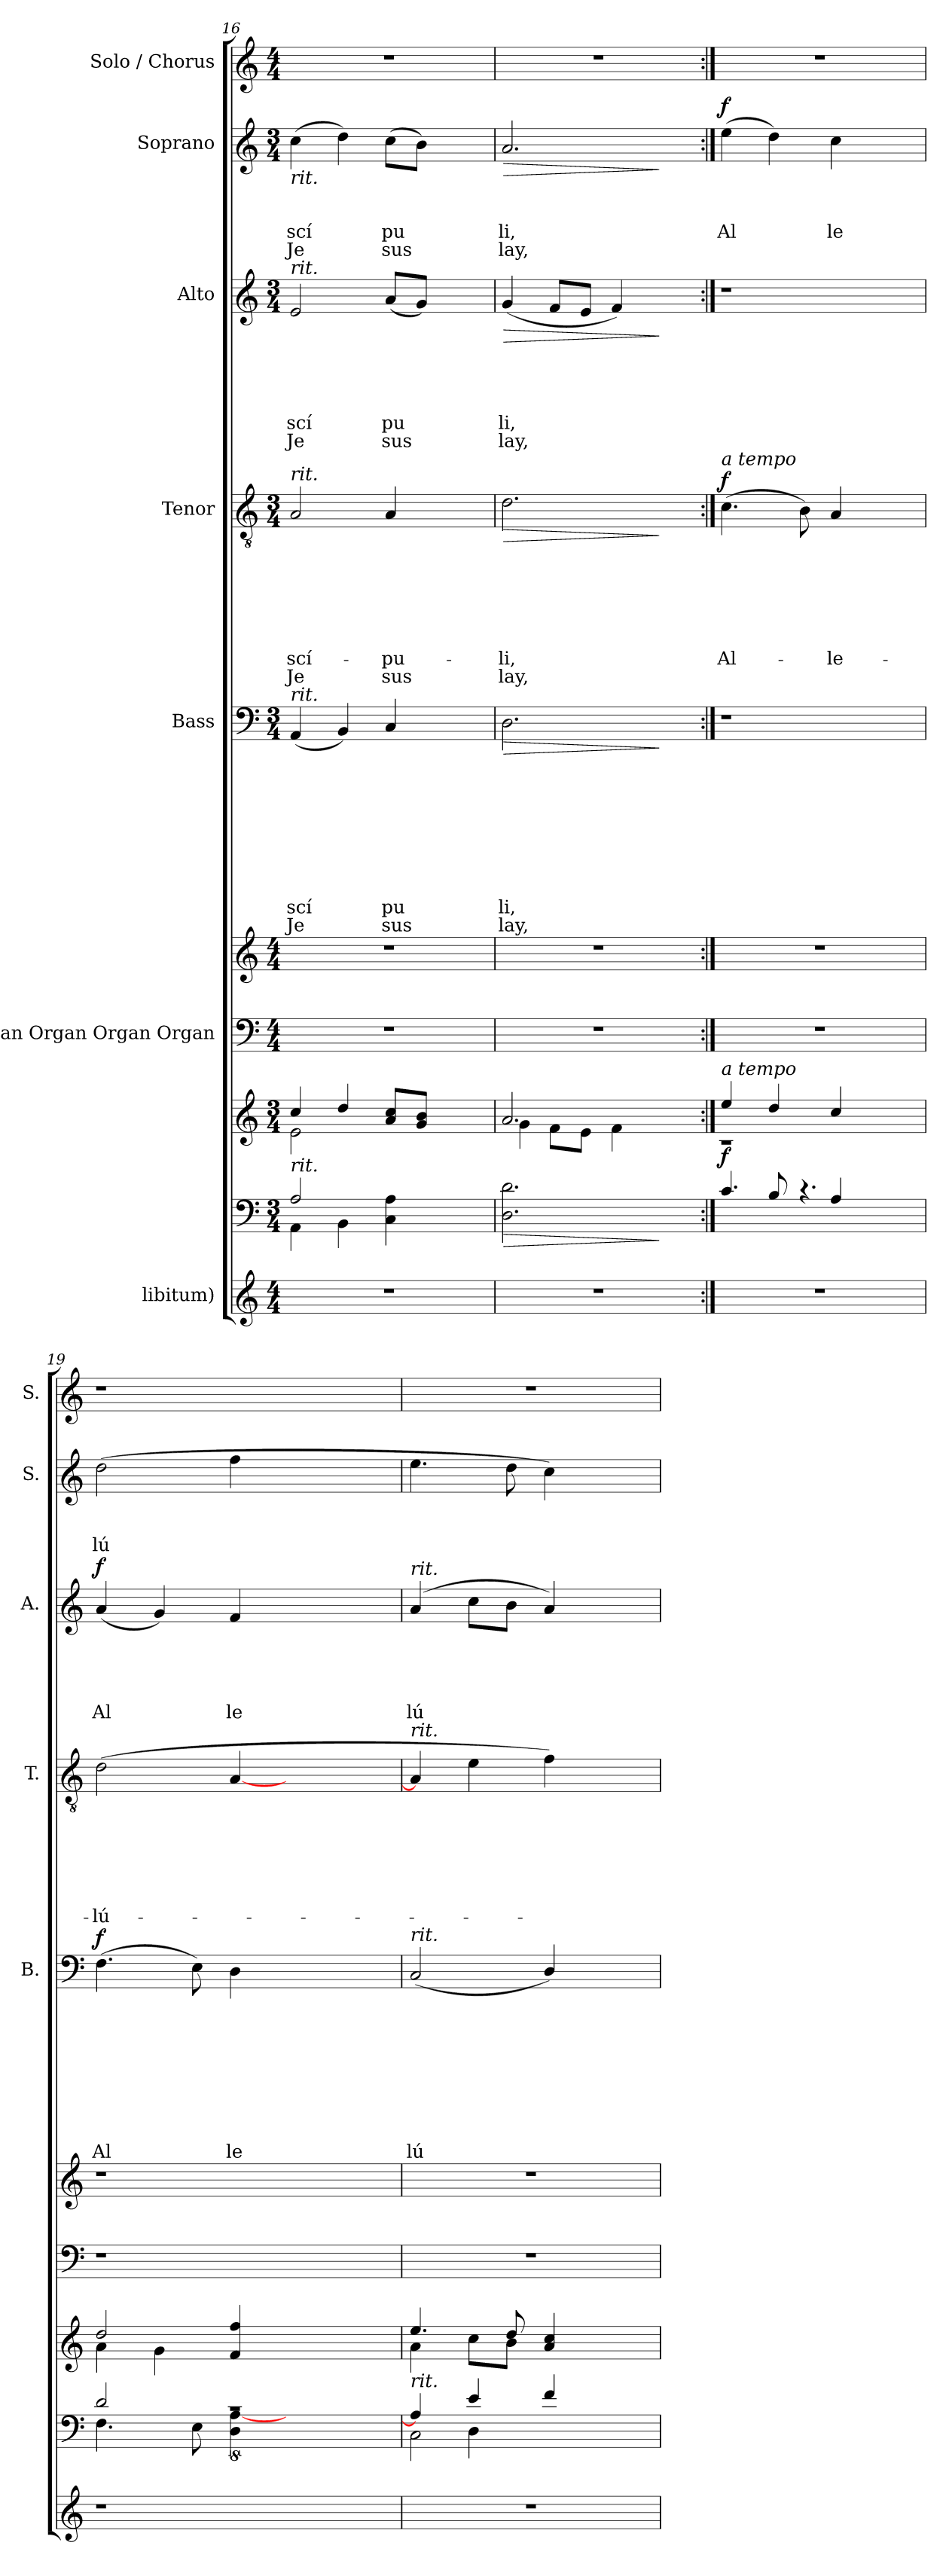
**kern	**kern	**dynam	**kern	**kern	**kern	**kern	**text	**text	**text	**text	**text	**text	**text	**text	**text	**text	**dynam	**kern	**text	**text	**text	**text	**text	**text	**text	**text	**dynam	**kern	**text	**text	**text	**text	**text	**text	**dynam	**kern	**text	**text	**text	**text	**dynam	**kern
*part9	*part8	*part8	*part7	*part6	*part6	*part5	*part5	*part5	*part5	*part5	*part5	*part5	*part5	*part5	*part5	*part5	*part5	*part4	*part4	*part4	*part4	*part4	*part4	*part4	*part4	*part4	*part4	*part3	*part3	*part3	*part3	*part3	*part3	*part3	*part3	*part2	*part2	*part2	*part2	*part2	*part2	*part1
*staff10	*staff9	*staff9	*staff8	*staff7	*staff6	*staff5	*staff5	*staff5	*staff5	*staff5	*staff5	*staff5	*staff5	*staff5	*staff5	*staff5	*staff5	*staff4	*staff4	*staff4	*staff4	*staff4	*staff4	*staff4	*staff4	*staff4	*staff4	*staff3	*staff3	*staff3	*staff3	*staff3	*staff3	*staff3	*staff3	*staff2	*staff2	*staff2	*staff2	*staff2	*staff2	*staff1
*I"libitum)	*	*	*	*I"Organ Organ Organ Organ	*	*I"Bass	*	*	*	*	*	*	*	*	*	*	*	*I"Tenor	*	*	*	*	*	*	*	*	*	*I"Alto	*	*	*	*	*	*	*	*I"Soprano	*	*	*	*	*	*I"Solo / Chorus
*	*	*	*	*	*	*I'B.	*	*	*	*	*	*	*	*	*	*	*	*I'T.	*	*	*	*	*	*	*	*	*	*I'A.	*	*	*	*	*	*	*	*I'S.	*	*	*	*	*	*I'S.
!!LO:PB:g=z
*clefG2	*clefF4	*	*clefG2	*clefF4	*clefG2	*clefF4	*	*	*	*	*	*	*	*	*	*	*	*clefGv2	*	*	*	*	*	*	*	*	*	*clefG2	*	*	*	*	*	*	*	*clefG2	*	*	*	*	*	*clefG2
*k[]	*k[]	*	*k[]	*k[]	*k[]	*k[]	*	*	*	*	*	*	*	*	*	*	*	*k[]	*	*	*	*	*	*	*	*	*	*k[]	*	*	*	*	*	*	*	*k[]	*	*	*	*	*	*k[]
*C:	*C:	*	*C:	*C:	*C:	*C:	*	*	*	*	*	*	*	*	*	*	*	*C:	*	*	*	*	*	*	*	*	*	*C:	*	*	*	*	*	*	*	*C:	*	*	*	*	*	*C:
*M4/4	*M3/4	*	*M3/4	*M4/4	*M4/4	*M3/4	*	*	*	*	*	*	*	*	*	*	*	*M3/4	*	*	*	*	*	*	*	*	*	*M3/4	*	*	*	*	*	*	*	*M3/4	*	*	*	*	*	*M4/4
=16	=16	=16	=16	=16	=16	=16	=16	=16	=16	=16	=16	=16	=16	=16	=16	=16	=16	=16	=16	=16	=16	=16	=16	=16	=16	=16	=16	=16	=16	=16	=16	=16	=16	=16	=16	=16	=16	=16	=16	=16	=16	=16
*	*^	*	*^	*	*	*	*	*	*	*	*	*	*	*	*	*	*	*	*	*	*	*	*	*	*	*	*	*	*	*	*	*	*	*	*	*	*	*	*	*	*	*
!	!	!	!	!	!	!	!	!	!	!	!	!	!	!	!	!	!	!	!	!	!	!	!	!	!	!	!	!	!	!	!	!	!	!	!	!	!	!LO:TX:b:i:t=rit.	!	!	!	!	!	!
!	!	!	!	!	!	!	!	!	!	!	!	!	!	!	!	!	!	!	!	!	!	!	!	!	!	!	!	!	!	!LO:TX:a:i:t=rit.	!	!	!	!	!	!	!	!	!	!	!	!	!	!
!	!	!	!	!	!	!	!	!	!	!	!	!	!	!	!	!	!	!	!	!LO:TX:a:i:t=rit.	!	!	!	!	!	!	!	!	!	!	!	!	!	!	!	!	!	!	!	!	!	!	!	!
!	!	!	!	!	!	!	!	!LO:TX:a:i:t=rit.	!	!	!	!	!	!	!	!	!	!	!	!	!	!	!	!	!	!	!	!	!	!	!	!	!	!	!	!	!	!	!	!	!	!	!	!
!	!LO:TX:a:i:t=rit.	!	!	!	!	!	!	!	!	!	!	!	!	!	!	!	!	!	!	!	!	!	!	!	!	!	!	!	!	!	!	!	!	!	!	!	!	!	!	!	!	!	!	!
!	!	!	!	!	!	!	!	!	!	!	!	!	!	!	!	!	!LO:LY:b	!LO:LY:b	!	!	!	!	!	!	!	!	!LO:LY:b	!LO:LY:b	!	!	!	!	!	!	!LO:LY:b	!LO:LY:b	!	!	!	!	!LO:LY:b	!LO:LY:b	!	!
1r	2A/	4AA\	.	2e\	4cc/	1r	1r	(<4AA/	.	.	.	.	.	.	.	.	scí	Je	.	2A/	.	.	.	.	.	.	-scí-	Je	.	2e/	.	.	.	.	scí	Je	.	(>4cc\	.	.	-scí	Je	.	1r
.	.	4BB\	.	.	4dd/	.	.	4BB/)	.	.	.	.	.	.	.	.	.	.	.	.	.	.	.	.	.	.	.	.	.	.	.	.	.	.	.	.	.	4dd\)	.	.	.	.	.	.
!	!	!	!	!	!	!	!	!	!	!	!	!	!	!	!	!	!LO:LY:b	!LO:LY:b	!	!	!	!	!	!	!	!	!LO:LY:b	!LO:LY:b	!	!	!	!	!	!	!LO:LY:b	!LO:LY:b	!	!	!	!	!LO:LY:b	!LO:LY:b	!	!
.	4ryy	4C\ 4A\	.	4ryy	8a/ 8cc/L	.	.	4C/	.	.	.	.	.	.	.	.	pu	sus	.	4A/	.	.	.	.	.	.	-pu-	sus	.	(<8a/L	.	.	.	.	pu	sus	.	(>8cc\L	.	.	pu	sus	.	.
.	.	.	.	.	8g/ 8b/J	.	.	.	.	.	.	.	.	.	.	.	.	.	.	.	.	.	.	.	.	.	.	.	.	8g/J)	.	.	.	.	.	.	.	8b\J)	.	.	.	.	.	.
.	4ryy	4ryy	.	4ryy	4ryy	.	.	4ryy	.	.	.	.	.	.	.	.	.	.	.	4ryy	.	.	.	.	.	.	.	.	.	4ryy	.	.	.	.	.	.	.	4ryy	.	.	.	.	.	.
=17	=17	=17	=17	=17	=17	=17	=17	=17	=17	=17	=17	=17	=17	=17	=17	=17	=17	=17	=17	=17	=17	=17	=17	=17	=17	=17	=17	=17	=17	=17	=17	=17	=17	=17	=17	=17	=17	=17	=17	=17	=17	=17	=17	=17
!	!	!	!LO:HP:b	!	!	!	!	!	!	!	!	!	!	!	!	!	!LO:LY:b	!LO:LY:b	!LO:HP:b	!	!	!	!	!	!	!	!LO:LY:b	!LO:LY:b	!LO:HP:b	!	!	!	!	!	!LO:LY:b	!LO:LY:b	!LO:HP:b	!	!	!	!LO:LY:b	!LO:LY:b	!LO:HP:b	!
*	*v	*v	*	*	*	*	*	*	*	*	*	*	*	*	*	*	*	*	*	*	*	*	*	*	*	*	*	*	*	*	*	*	*	*	*	*	*	*	*	*	*	*	*	*
1r	2.D\ 2.d\	>	2.a/	4g\	1r	1r	2.D\	.	.	.	.	.	.	.	.	li,	lay,	>	2.d\	.	.	.	.	.	.	-li,	lay,	>	(<4g/	.	.	.	.	li,	lay,	>	2.a/	.	.	li,	lay,	>	1r
.	.	.	.	8f\L	.	.	.	.	.	.	.	.	.	.	.	.	.	.	.	.	.	.	.	.	.	.	.	.	8f/L	.	.	.	.	.	.	.	.	.	.	.	.	.	.
.	.	.	.	8e\J	.	.	.	.	.	.	.	.	.	.	.	.	.	.	.	.	.	.	.	.	.	.	.	.	8e/J	.	.	.	.	.	.	.	.	.	.	.	.	.	.
.	.	.	.	4f\	.	.	.	.	.	.	.	.	.	.	.	.	.	.	.	.	.	.	.	.	.	.	.	.	4f/)	.	.	.	.	.	.	.	.	.	.	.	.	.	.
.	4ryy	]	4ryy	4ryy	.	.	4ryy	.	.	.	.	.	.	.	.	.	.	]	4ryy	.	.	.	.	.	.	.	.	]	4ryy	.	.	.	.	.	.	]	4ryy	.	.	.	.	]	.
=18:|!	=18:|!	=18:|!	=18:|!	=18:|!	=18:|!	=18:|!	=18:|!	=18:|!	=18:|!	=18:|!	=18:|!	=18:|!	=18:|!	=18:|!	=18:|!	=18:|!	=18:|!	=18:|!	=18:|!	=18:|!	=18:|!	=18:|!	=18:|!	=18:|!	=18:|!	=18:|!	=18:|!	=18:|!	=18:|!	=18:|!	=18:|!	=18:|!	=18:|!	=18:|!	=18:|!	=18:|!	=18:|!	=18:|!	=18:|!	=18:|!	=18:|!	=18:|!	=18:|!
*	*^	*	*	*	*	*	*	*	*	*	*	*	*	*	*	*	*	*	*	*	*	*	*	*	*	*	*	*	*	*	*	*	*	*	*	*	*	*	*	*	*	*	*
!	!	!	!	!	!	!	!	!	!	!	!	!	!	!	!	!	!	!	!	!LO:TX:a:i:t=a tempo	!	!	!	!	!	!	!	!	!	!	!	!	!	!	!	!	!	!	!	!	!	!	!	!
!	!	!	!	!LO:TX:a:i:t=a tempo	!	!	!	!	!	!	!	!	!	!	!	!	!	!	!	!	!	!	!	!	!	!	!	!	!	!	!	!	!	!	!	!	!	!	!	!	!	!	!	!
!	!	!	!LO:DY:a	!	!LO:N:vis=1	!	!	!LO:N:vis=1	!	!	!	!	!	!	!	!	!	!	!	!	!	!	!	!	!	!	!LO:LY:b	!	!LO:DY:a	!LO:N:vis=1	!	!	!	!	!	!	!	!	!	!	!LO:LY:b	!	!LO:DY:a	!
1r	4.c/	4ryy	f	4ee/	2.rc	1r	1r	2.r	.	.	.	.	.	.	.	.	.	.	.	(>4.c\	.	.	.	.	.	.	Al-	.	f	2.r	.	.	.	.	.	.	.	(>4ee\	.	.	Al	.	f	1r
.	.	8B/	.	4dd/	.	.	.	.	.	.	.	.	.	.	.	.	.	.	.	.	.	.	.	.	.	.	.	.	.	.	.	.	.	.	.	.	.	4dd\)	.	.	.	.	.	.
.	4.rc	8ryy	.	.	.	.	.	.	.	.	.	.	.	.	.	.	.	.	.	8B\)	.	.	.	.	.	.	.	.	.	.	.	.	.	.	.	.	.	.	.	.	.	.	.	.
!	!	!	!	!	!	!	!	!	!	!	!	!	!	!	!	!	!	!	!	!	!	!	!	!	!	!	!LO:LY:b	!	!	!	!	!	!	!	!	!	!	!	!	!	!LO:LY:b	!	!	!
.	.	4A/	.	4cc/	.	.	.	.	.	.	.	.	.	.	.	.	.	.	.	4A/	.	.	.	.	.	.	-le-	.	.	.	.	.	.	.	.	.	.	4cc\	.	.	le	.	.	.
.	4ryy	4ryy	.	4ryy	4ryy	.	.	4ryy	.	.	.	.	.	.	.	.	.	.	.	4ryy	.	.	.	.	.	.	.	.	.	4ryy	.	.	.	.	.	.	.	4ryy	.	.	.	.	.	.
=19	=19	=19	=19	=19	=19	=19	=19	=19	=19	=19	=19	=19	=19	=19	=19	=19	=19	=19	=19	=19	=19	=19	=19	=19	=19	=19	=19	=19	=19	=19	=19	=19	=19	=19	=19	=19	=19	=19	=19	=19	=19	=19	=19	=19
!	!	!	!	!	!	!	!	!	!	!	!	!	!	!	!	!	!LO:LY:b	!	!LO:DY:a	!	!	!	!	!	!	!	!LO:LY:b	!	!	!	!	!	!	!	!LO:LY:b	!	!LO:DY:a	!	!	!	!LO:LY:b	!	!	!
1r	2d/	4.F\	.	2dd/	4a\	1r	1r	(>4.F\	.	.	.	.	.	.	.	.	Al	.	f	(>2d\	.	.	.	.	.	.	-lú-	.	.	(<4a/	.	.	.	.	Al	.	f	(>2dd\	.	.	lú	.	.	1r
.	.	.	.	.	4g\	.	.	.	.	.	.	.	.	.	.	.	.	.	.	.	.	.	.	.	.	.	.	.	.	4g/)	.	.	.	.	.	.	.	.	.	.	.	.	.	.
.	.	8E\	.	.	.	.	.	8E\)	.	.	.	.	.	.	.	.	.	.	.	.	.	.	.	.	.	.	.	.	.	.	.	.	.	.	.	.	.	.	.	.	.	.	.	.
!	!	!	!	!	!	!	!	!	!	!	!	!	!	!	!	!	!LO:LY:b	!	!	!	!	!	!	!	!	!	!	!	!	!	!	!	!	!	!LO:LY:b	!	!	!	!	!	!	!	!	!
.	8%5rc	4D\ [>4A\	.	4.ryy	4f/ 4ff/	.	.	4D\	.	.	.	.	.	.	.	.	le	.	.	[<4A/	.	.	.	.	.	.	.	.	.	4f/	.	.	.	.	le	.	.	4ff\	.	.	.	.	.	.
.	.	4.ryy	.	.	4.ryy	.	.	4.ryy	.	.	.	.	.	.	.	.	.	.	.	4.ryy	.	.	.	.	.	.	.	.	.	4.ryy	.	.	.	.	.	.	.	4.ryy	.	.	.	.	.	.
.	.	.	.	4ryy	.	.	.	.	.	.	.	.	.	.	.	.	.	.	.	.	.	.	.	.	.	.	.	.	.	.	.	.	.	.	.	.	.	.	.	.	.	.	.	.
8ryy	.	.	.	.	.	8ryy	8ryy	.	.	.	.	.	.	.	.	.	.	.	.	.	.	.	.	.	.	.	.	.	.	.	.	.	.	.	.	.	.	.	.	.	.	.	.	8ryy
=20	=20	=20	=20	=20	=20	=20	=20	=20	=20	=20	=20	=20	=20	=20	=20	=20	=20	=20	=20	=20	=20	=20	=20	=20	=20	=20	=20	=20	=20	=20	=20	=20	=20	=20	=20	=20	=20	=20	=20	=20	=20	=20	=20	=20
*	*	*^	*	*	*	*	*	*	*	*	*	*	*	*	*	*	*	*	*	*	*	*	*	*	*	*	*	*	*	*	*	*	*	*	*	*	*	*	*	*	*	*	*	*
!	!	!	!	!	!	!	!	!	!	!	!	!	!	!	!	!	!	!	!	!	!	!	!	!	!	!	!	!	!	!	!LO:TX:a:i:t=rit.	!	!	!	!	!	!	!	!	!	!	!	!	!	!
!	!	!	!	!	!	!	!	!	!	!	!	!	!	!	!	!	!	!	!	!	!LO:TX:a:i:t=rit.	!	!	!	!	!	!	!	!	!	!	!	!	!	!	!	!	!	!	!	!	!	!	!	!
!	!	!	!	!	!	!	!	!	!LO:TX:a:i:t=rit.	!	!	!	!	!	!	!	!	!	!	!	!	!	!	!	!	!	!	!	!	!	!	!	!	!	!	!	!	!	!	!	!	!	!	!	!
!	!LO:TX:a:i:t=rit.	!	!	!	!	!	!	!	!	!	!	!	!	!	!	!	!	!	!	!	!	!	!	!	!	!	!	!	!	!	!	!	!	!	!	!	!	!	!	!	!	!	!	!	!
!	!	!	!	!	!	!	!	!	!	!	!	!	!	!	!	!	!	!LO:LY:b	!	!	!	!	!	!	!	!	!	!	!	!	!	!	!	!	!	!LO:LY:b	!	!	!	!	!	!	!	!	!
1r	2C\	4A/]	4ryy	.	4a\	4.ee/	1r	1r	(<2C/	.	.	.	.	.	.	.	.	lú	.	.	4A/]	.	.	.	.	.	.	.	.	.	(4a/	.	.	.	.	lú	.	.	4.ee\	.	.	.	.	.	1r
.	.	4e/	4D\	.	8cc\L	.	.	.	.	.	.	.	.	.	.	.	.	.	.	.	4e\	.	.	.	.	.	.	.	.	.	8cc\L	.	.	.	.	.	.	.	.	.	.	.	.	.	.
.	.	.	.	.	8b\J	8dd/	.	.	.	.	.	.	.	.	.	.	.	.	.	.	.	.	.	.	.	.	.	.	.	.	8b\J	.	.	.	.	.	.	.	8dd\	.	.	.	.	.	.
.	4ryy	4f/	4ryy	.	4ryy	4a/ 4cc/	.	.	4D/)	.	.	.	.	.	.	.	.	.	.	.	4f\)	.	.	.	.	.	.	.	.	.	4a/)	.	.	.	.	.	.	.	4cc\)	.	.	.	.	.	.
.	4ryy	4ryy	4ryy	.	4ryy	4ryy	.	.	4ryy	.	.	.	.	.	.	.	.	.	.	.	4ryy	.	.	.	.	.	.	.	.	.	4ryy	.	.	.	.	.	.	.	4ryy	.	.	.	.	.	.
*	*v	*v	*v	*	*	*	*	*	*	*	*	*	*	*	*	*	*	*	*	*	*	*	*	*	*	*	*	*	*	*	*	*	*	*	*	*	*	*	*	*	*	*	*	*	*
*	*	*	*v	*v	*	*	*	*	*	*	*	*	*	*	*	*	*	*	*	*	*	*	*	*	*	*	*	*	*	*	*	*	*	*	*	*	*	*	*	*	*	*	*
=	=	=	=	=	=	=	=	=	=	=	=	=	=	=	=	=	=	=	=	=	=	=	=	=	=	=	=	=	=	=	=	=	=	=	=	=	=	=	=	=	=	=
*-	*-	*-	*-	*-	*-	*-	*-	*-	*-	*-	*-	*-	*-	*-	*-	*-	*-	*-	*-	*-	*-	*-	*-	*-	*-	*-	*-	*-	*-	*-	*-	*-	*-	*-	*-	*-	*-	*-	*-	*-	*-	*-
